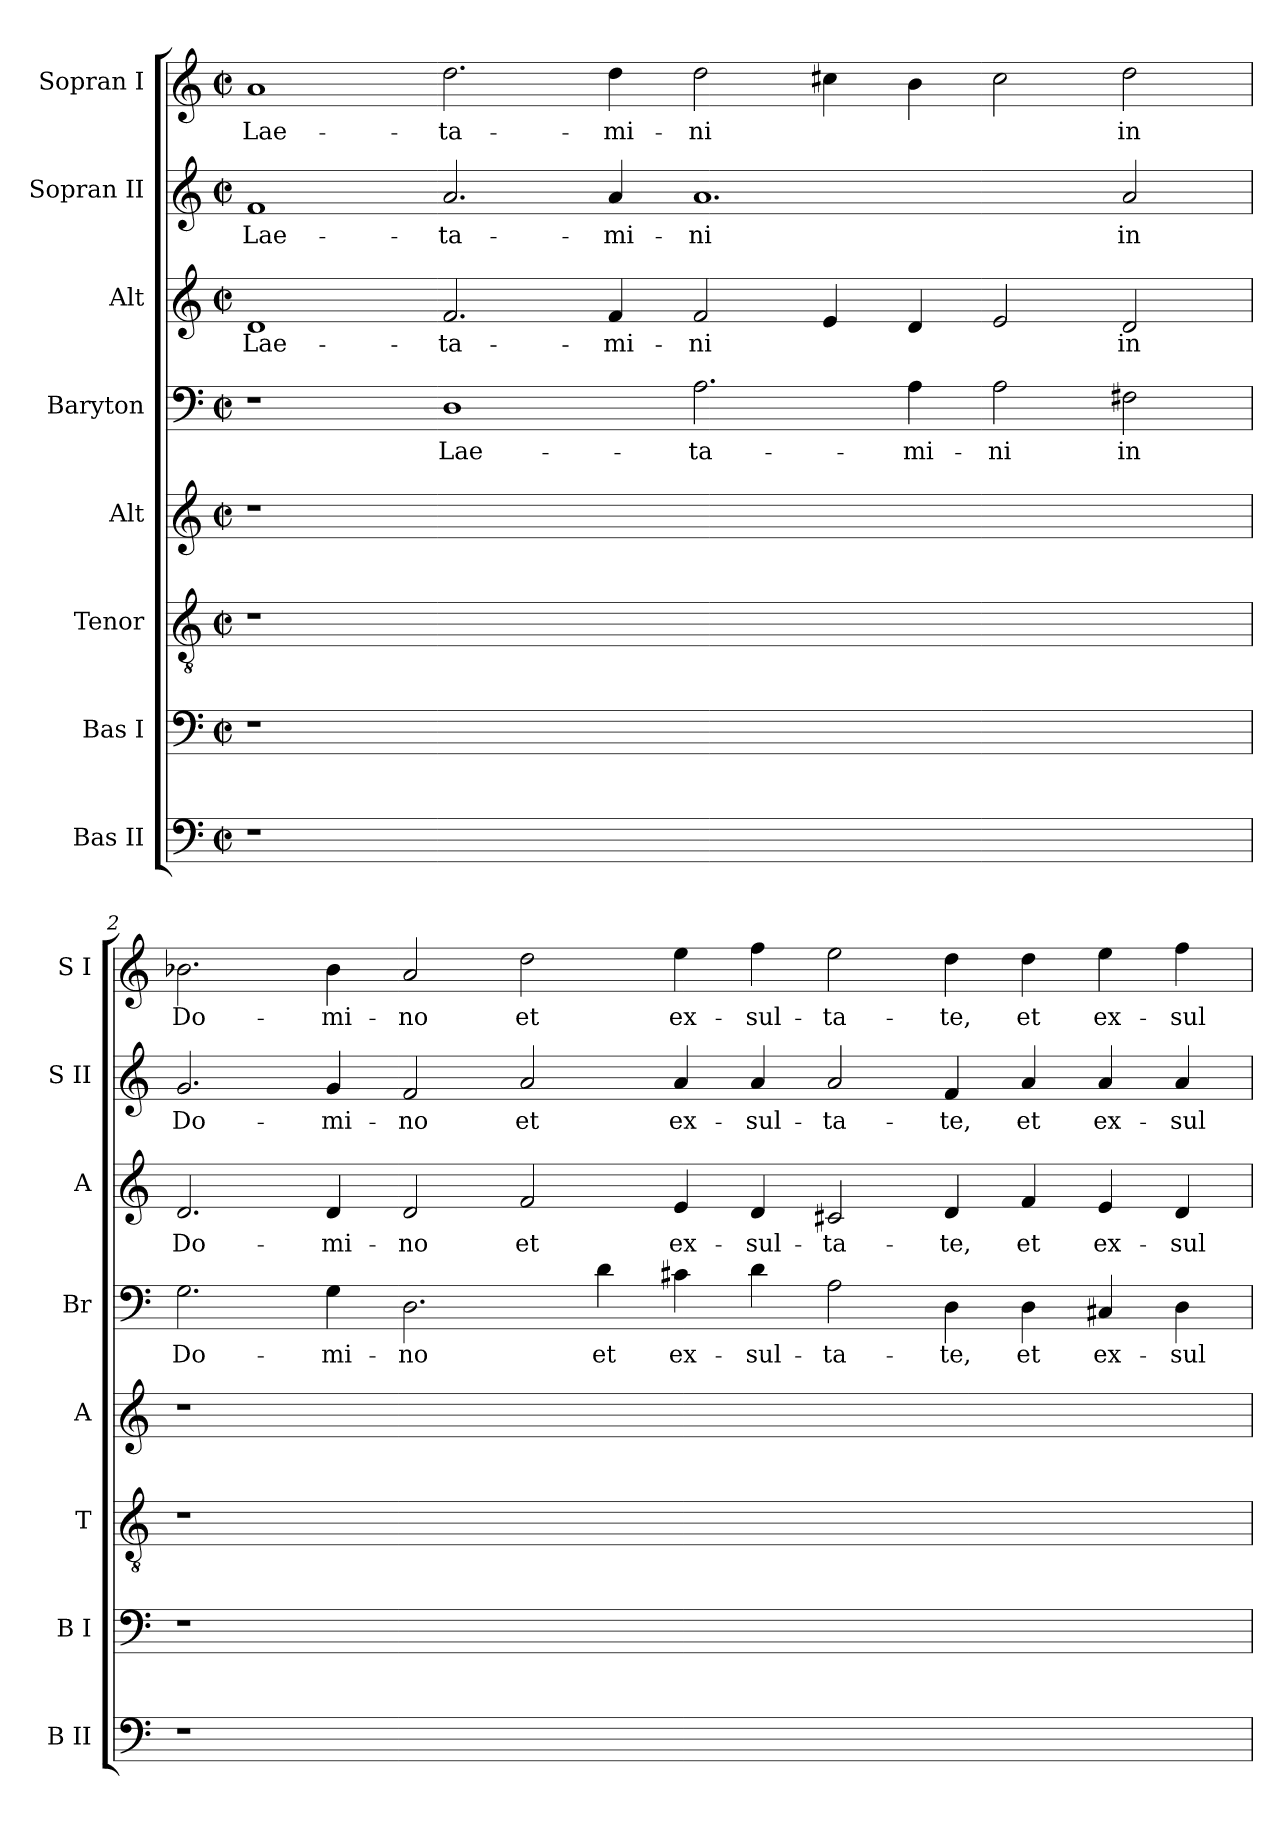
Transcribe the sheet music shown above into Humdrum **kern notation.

**kern	**kern	**kern	**kern	**kern	**text	**kern	**text	**kern	**text	**kern	**text
*part8	*part7	*part6	*part5	*part4	*part4	*part3	*part3	*part2	*part2	*part1	*part1
*staff8	*staff7	*staff6	*staff5	*staff4	*staff4	*staff3	*staff3	*staff2	*staff2	*staff1	*staff1
*I"Bas II	*I"Bas I	*I"Tenor	*I"Alt	*I"Baryton	*	*I"Alt	*	*I"Sopran II	*	*I"Sopran I	*
*I'B II	*I'B I	*I'T	*I'A	*I'Br	*	*I'A	*	*I'S II	*	*I'S I	*
*clefF4	*clefF4	*clefGv2	*clefG2	*clefF4	*	*clefG2	*	*clefG2	*	*clefG2	*
*k[]	*k[]	*k[]	*k[]	*k[]	*	*k[]	*	*k[]	*	*k[]	*
*C:	*C:	*C:	*C:	*C:	*	*C:	*	*C:	*	*C:	*
*M2/2	*M2/2	*M2/2	*M2/2	*M2/2	*	*M2/2	*	*M2/2	*	*M2/2	*
*met(c|)	*met(c|)	*met(c|)	*met(c|)	*met(c|)	*	*met(c|)	*	*met(c|)	*	*met(c|)	*
=1	=1	=1	=1	=1	=1	=1	=1	=1	=1	=1	=1
!	!	!	!	!	!	!	!LO:LY:b	!	!LO:LY:b	!	!LO:LY:b
1r	1r	1r	1r	1r	.	1d	Lae-	1f	Lae-	1a	Lae-
!	!	!	!	!	!LO:LY:b	!	!LO:LY:b	!	!LO:LY:b	!	!LO:LY:b
0.ryy	0.ryy	0.ryy	0.ryy	1D	Lae-	2.f/	-ta-	2.a/	-ta-	2.dd\	-ta-
!	!	!	!	!	!	!	!LO:LY:b	!	!LO:LY:b	!	!LO:LY:b
.	.	.	.	.	.	4f/	-mi-	4a/	-mi-	4dd\	-mi-
!	!	!	!	!	!LO:LY:b	!	!LO:LY:b	!	!LO:LY:b	!	!LO:LY:b
.	.	.	.	2.A\	-ta-	2f/	-ni	1.a	-ni	2dd\	-ni
.	.	.	.	.	.	4e/	.	.	.	4cc#X\	.
!	!	!	!	!	!LO:LY:b	!	!	!	!	!	!
.	.	.	.	4A\	-mi-	4d/	.	.	.	4b\	.
!	!	!	!	!	!LO:LY:b	!	!	!	!	!	!
.	.	.	.	2A\	-ni	2e/	.	.	.	2cc#\	.
!	!	!	!	!	!LO:LY:b	!	!LO:LY:b	!	!LO:LY:b	!	!LO:LY:b
.	.	.	.	2F#X\	in	2d/	in	2a/	in	2dd\	in
=2	=2	=2	=2	=2	=2	=2	=2	=2	=2	=2	=2
!	!	!	!	!	!LO:LY:b	!	!LO:LY:b	!	!LO:LY:b	!	!LO:LY:b
1r	1r	1r	1r	2.G\	Do-	2.d/	Do-	2.g/	Do-	2.b-X\	Do-
!	!	!	!	!	!LO:LY:b	!	!LO:LY:b	!	!LO:LY:b	!	!LO:LY:b
.	.	.	.	4G\	-mi-	4d/	-mi-	4g/	-mi-	4b-\	-mi-
!	!	!	!	!	!LO:LY:b	!	!LO:LY:b	!	!LO:LY:b	!	!LO:LY:b
0.ryy	0.ryy	0.ryy	0.ryy	2.D\	-no	2d/	-no	2f/	-no	2a/	-no
!	!	!	!	!	!	!	!LO:LY:b	!	!LO:LY:b	!	!LO:LY:b
.	.	.	.	.	.	2f/	et	2a/	et	2dd\	et
!	!	!	!	!	!LO:LY:b	!	!	!	!	!	!
.	.	.	.	4d\	et	.	.	.	.	.	.
!	!	!	!	!	!LO:LY:b	!	!LO:LY:b	!	!LO:LY:b	!	!LO:LY:b
.	.	.	.	4c#X\	ex-	4e/	ex-	4a/	ex-	4ee\	ex-
!	!	!	!	!	!LO:LY:b	!	!LO:LY:b	!	!LO:LY:b	!	!LO:LY:b
.	.	.	.	4d\	-sul-	4d/	-sul-	4a/	-sul-	4ff\	-sul-
!	!	!	!	!	!LO:LY:b	!	!LO:LY:b	!	!LO:LY:b	!	!LO:LY:b
.	.	.	.	2A\	-ta-	2c#X/	-ta-	2a/	-ta-	2ee\	-ta-
!	!	!	!	!	!LO:LY:b	!	!LO:LY:b	!	!LO:LY:b	!	!LO:LY:b
.	.	.	.	4D\	-te,	4d/	-te,	4f/	-te,	4dd\	-te,
!	!	!	!	!	!LO:LY:b	!	!LO:LY:b	!	!LO:LY:b	!	!LO:LY:b
.	.	.	.	4D\	et	4f/	et	4a/	et	4dd\	et
!	!	!	!	!	!LO:LY:b	!	!LO:LY:b	!	!LO:LY:b	!	!LO:LY:b
.	.	.	.	4C#X/	ex-	4e/	ex-	4a/	ex-	4ee\	ex-
!	!	!	!	!	!LO:LY:b	!	!LO:LY:b	!	!LO:LY:b	!	!LO:LY:b
.	.	.	.	4D\	-sul-	4d/	-sul-	4a/	-sul-	4ff\	-sul-
=	=	=	=	=	=	=	=	=	=	=	=
*-	*-	*-	*-	*-	*-	*-	*-	*-	*-	*-	*-
